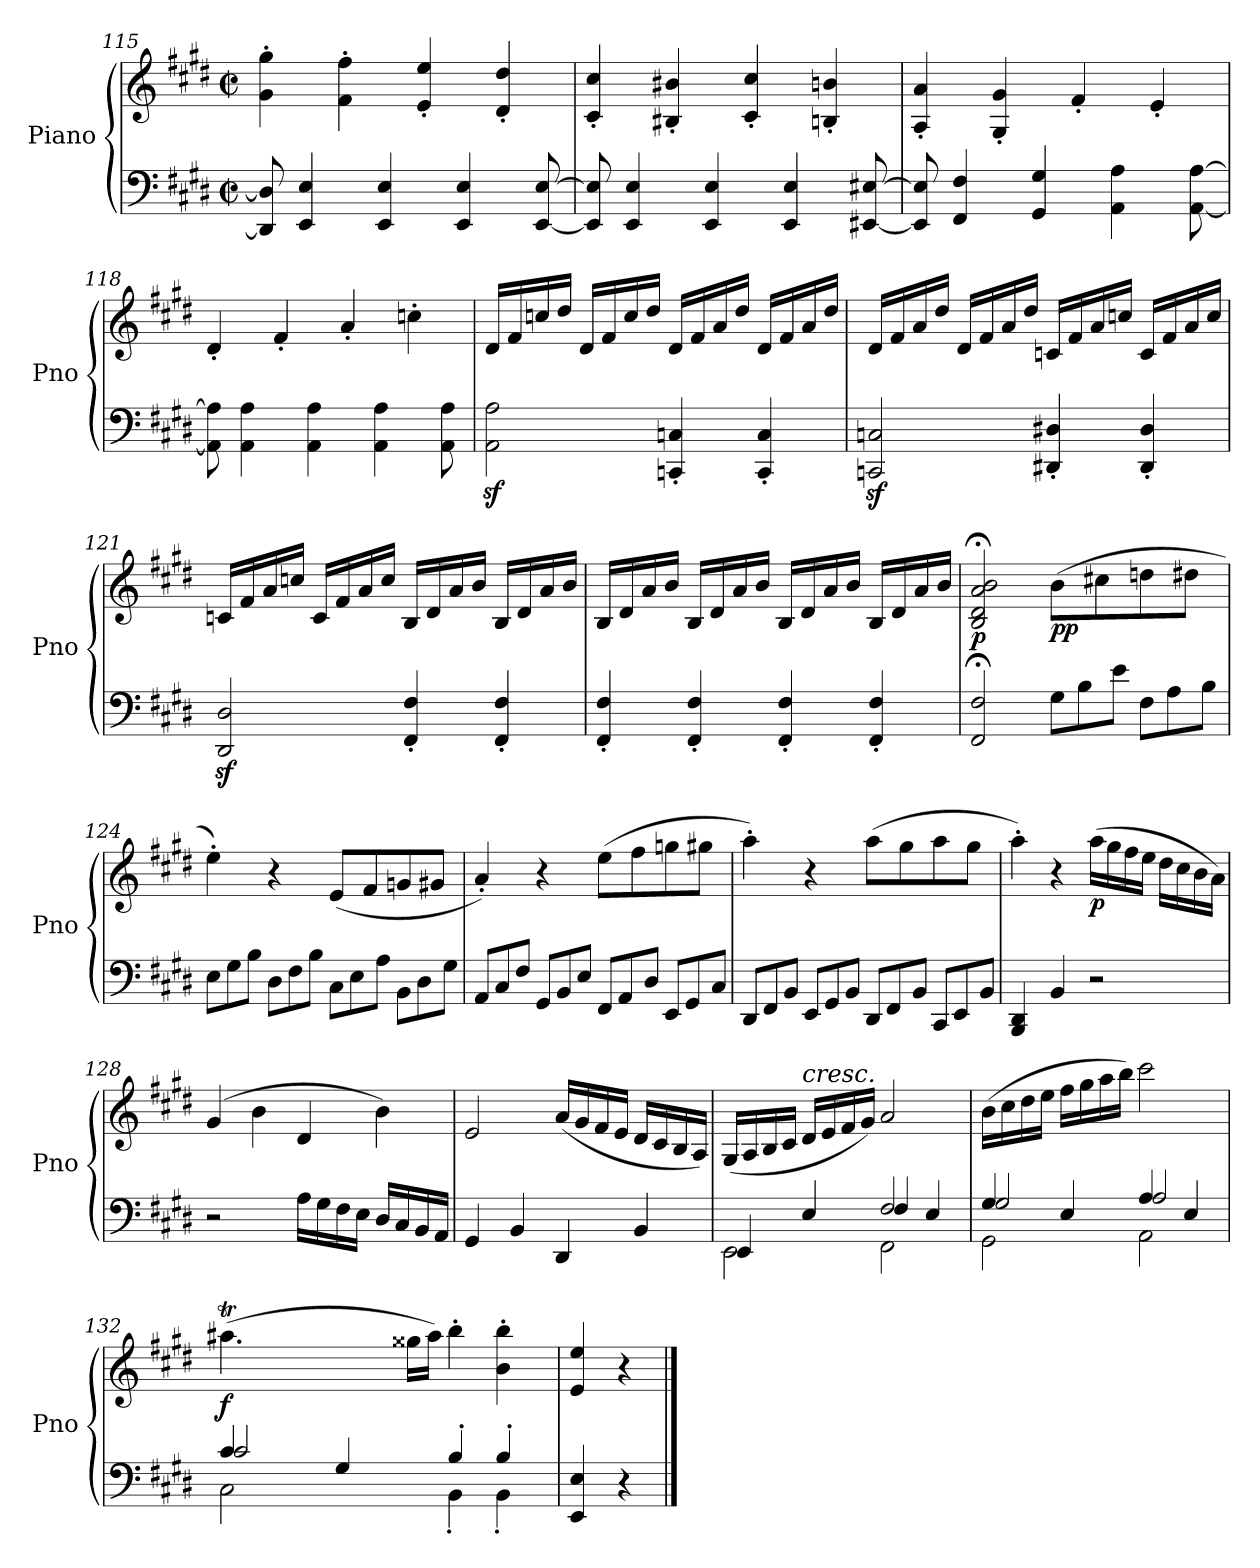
**kern	**kern	**dynam
*part1	*part1	*part1
*staff2	*staff1	*staff1/2
*I"Piano	*	*
*I'Pno	*	*
*clefF4	*clefG2	*
*k[f#c#g#d#]	*k[f#c#g#d#]	*
*M4/4	*M4/4	*
*met(c|)	*met(c|)	*
=115	=115	=115
8DD#/] 8D#/]	4g#\' 4gg#\'	.
4EE/ 4E/	.	.
.	4f#\' 4ff#\'	.
4EE/ 4E/	.	.
.	4e/' 4ee/'	.
4EE/ 4E/	.	.
.	4d#/' 4dd#/'	.
[8EE/ [8E/	.	.
=116	=116	=116
8EE/] 8E/]	4c#/' 4cc#/'	.
4EE/ 4E/	.	.
.	4B#X/' 4b#X/'	.
4EE/ 4E/	.	.
.	4c#/' 4cc#/'	.
4EE/ 4E/	.	.
.	4Bn/' 4bn/'	.
[8EE#X/ [8E#X/	.	.
!!LO:LB:g=z
=117	=117	=117
8EE#/] 8E#/]	4A/' 4a/'	.
4FF#/ 4F#/	.	.
.	4G#/' 4g#/'	.
4GG#/ 4G#/	.	.
.	4f#'/	.
4AA\ 4A\	.	.
.	4e'/	.
[8AA\ [8A\	.	.
=118	=118	=118
8AA\] 8A\]	4d#'/	.
4AA\ 4A\	.	.
.	4f#'/	.
4AA\ 4A\	.	.
.	4a'/	.
4AA\ 4A\	.	.
.	4ccn'\	.
8AA\ 8A\	.	.
=119	=119	=119
2AA\z> 2A\z>	16d#/LL	.
.	16f#/	.
.	16ccn/	.
.	16dd#/JJ	.
.	16d#/LL	.
.	16f#/	.
.	16cc/	.
.	16dd#/JJ	.
4CCn/' 4Cn/'	16d#/LL	.
.	16f#/	.
.	16a/	.
.	16dd#/JJ	.
4CC/' 4C/'	16d#/LL	.
.	16f#/	.
.	16a/	.
.	16dd#/JJ	.
=120	=120	=120
2CCn/z> 2Cn/z>	16d#/LL	.
.	16f#/	.
.	16a/	.
.	16dd#/JJ	.
.	16d#/LL	.
.	16f#/	.
.	16a/	.
.	16dd#/JJ	.
4DD#X/' 4D#X/'	16cn/LL	.
.	16f#/	.
.	16a/	.
.	16ccn/JJ	.
4DD#/' 4D#/'	16c/LL	.
.	16f#/	.
.	16a/	.
.	16cc/JJ	.
!!LO:LB:g=z
=121	=121	=121
2DD#/z> 2D#/z>	16cn/LL	.
.	16f#/	.
.	16a/	.
.	16ccn/JJ	.
.	16c/LL	.
.	16f#/	.
.	16a/	.
.	16cc/JJ	.
4FF#/' 4F#/'	16B/LL	.
.	16d#/	.
.	16a/	.
.	16b/JJ	.
4FF#/' 4F#/'	16B/LL	.
.	16d#/	.
.	16a/	.
.	16b/JJ	.
=122	=122	=122
!	!	!LO:DY:b
4FF#/' 4F#/'	16B/LL	other-dynamics
.	16d#/	.
.	16a/	.
.	16b/JJ	.
4FF#/' 4F#/'	16B/LL	.
.	16d#/	.
.	16a/	.
.	16b/JJ	.
4FF#/' 4F#/'	16B/LL	.
.	16d#/	.
.	16a/	.
.	16b/JJ	.
4FF#/' 4F#/'	16B/LL	.
.	16d#/	.
.	16a/	.
.	16b/JJ	.
=123	=123	=123
!	!	!LO:DY:b
2FF#/; 2F#/;	2B/;< 2d#/;< 2a/;< 2b/;<	p
*Xtuplet	*	*
!	!	!LO:DY:b
12G#\L	(8b\L	pp
12B\	.	.
.	8cc#X\	.
12e\J	.	.
12F#\L	8ddn\	.
12A\	.	.
.	8dd#X\J	.
12B\J	.	.
=124	=124	=124
12E\L	4ee'\)	.
12G#\	.	.
12B\J	.	.
12D#\L	4r	.
12F#\	.	.
12B\J	.	.
12C#\L	(8e/L	.
12E\	.	.
.	8f#/	.
12A\J	.	.
12BB\L	8gn/	.
12D#\	.	.
.	8g#X/J	.
12G#\J	.	.
!!LO:LB:g=z
=125	=125	=125
12AA/L	4a'/)	.
12C#/	.	.
12F#/J	.	.
12GG#/L	4r	.
12BB/	.	.
12E/J	.	.
12FF#/L	(8ee\L	.
12AA/	.	.
.	8ff#\	.
12D#/J	.	.
12EE/L	8ggn\	.
12GG#/	.	.
.	8gg#X\J	.
12C#/J	.	.
=126	=126	=126
12DD#/L	4aa'\)	.
12FF#/	.	.
12BB/J	.	.
12EE/L	4r	.
12GG#/	.	.
12BB/J	.	.
12DD#/L	(8aa\L	.
12FF#/	.	.
.	8gg#\	.
12BB/J	.	.
12CC#/L	8aa\	.
12EE/	.	.
.	8gg#\J	.
12BB/J	.	.
=127	=127	=127
4BBB/ 4DD#/	4aa'\)	.
4BB/	4r	.
!	!	!LO:DY:b
2r	(16aa\LL	p
.	16gg#\	.
.	16ff#\	.
.	16ee\JJ	.
.	16dd#\LL	.
.	16cc#\	.
.	16b\	.
.	16a\JJ)	.
=128	=128	=128
2r	(4g#/	.
.	4b\	.
16A\LL	4d#/	.
16G#\	.	.
16F#\	.	.
16E\JJ	.	.
16D#/LL	4b\)	.
16C#/	.	.
16BB/	.	.
16AA/JJ	.	.
!!LO:PB:g=z
=129	=129	=129
4GG#/	2e/	.
4BB/	.	.
4DD#/	(16a/LL	.
.	16g#/	.
.	16f#/	.
.	16e/JJ	.
4BB/	16d#/LL	.
.	16c#/	.
.	16B/	.
.	16A/JJ)	.
=130	=130	=130
*^	*	*
*	*^	*	*
2EE\	4EE/	2ryy	(16G#/LL	.
.	.	.	16A/	.
.	.	.	16B/	.
.	.	.	16c#/JJ	.
!	!	!	!LO:TX:a:i:t=cresc.	!
.	4E/	.	16d#/LL	.
.	.	.	16e/	.
.	.	.	16f#/	.
.	.	.	16g#/JJ)	.
2F#/	4F#/	2FF#\	2a/	.
.	4E/	.	.	.
=131	=131	=131	=131	=131
4G#/	2G#/	2GG#\	(16b\LL	.
.	.	.	16cc#\	.
.	.	.	16dd#\	.
.	.	.	16ee\JJ	.
4E/	.	.	16ff#\LL	.
.	.	.	16gg#\	.
.	.	.	16aa\	.
.	.	.	16bb\JJ)	.
4A/	2A/	2AA\	2ccc#\	.
4E/	.	.	.	.
=132	=132	=132	=132	=132
*	*	*^	*^	*
*	*	*	*	*	*Xtuplet	*
!	!	!	!	!	!	!LO:DY:b
4c#/	2ryy	2c#/	2C#\	(>4.aa#Xt\	24ryy	f
.	.	.	.	.	24bb!yy	.
.	.	.	.	.	24aa#!yy	.
.	.	.	.	.	24bb!yy	.
.	.	.	.	.	24aa#!yy	.
.	.	.	.	.	24bb!yy	.
4G#/	.	.	.	.	24aa#!yy	.
.	.	.	.	.	24bb!yy	.
.	.	.	.	.	24aa#!yy	.
.	.	.	.	16gg##X\LL	2ryy	.
.	.	.	.	16aa#\JJ)	.	.
4B'/	4BB'\	2ryy	2ryy	4bb'\	.	.
4B'/	4BB'\	.	.	4b\' 4bb\'	.	.
.	.	.	.	.	8ryy	.
*v	*v	*v	*v	*	*	*
*	*v	*v	*
=133	=133	=133
4EE/ 4E/	4e/ 4ee/	.
4r	4r	.
==	==	==
*-	*-	*-
